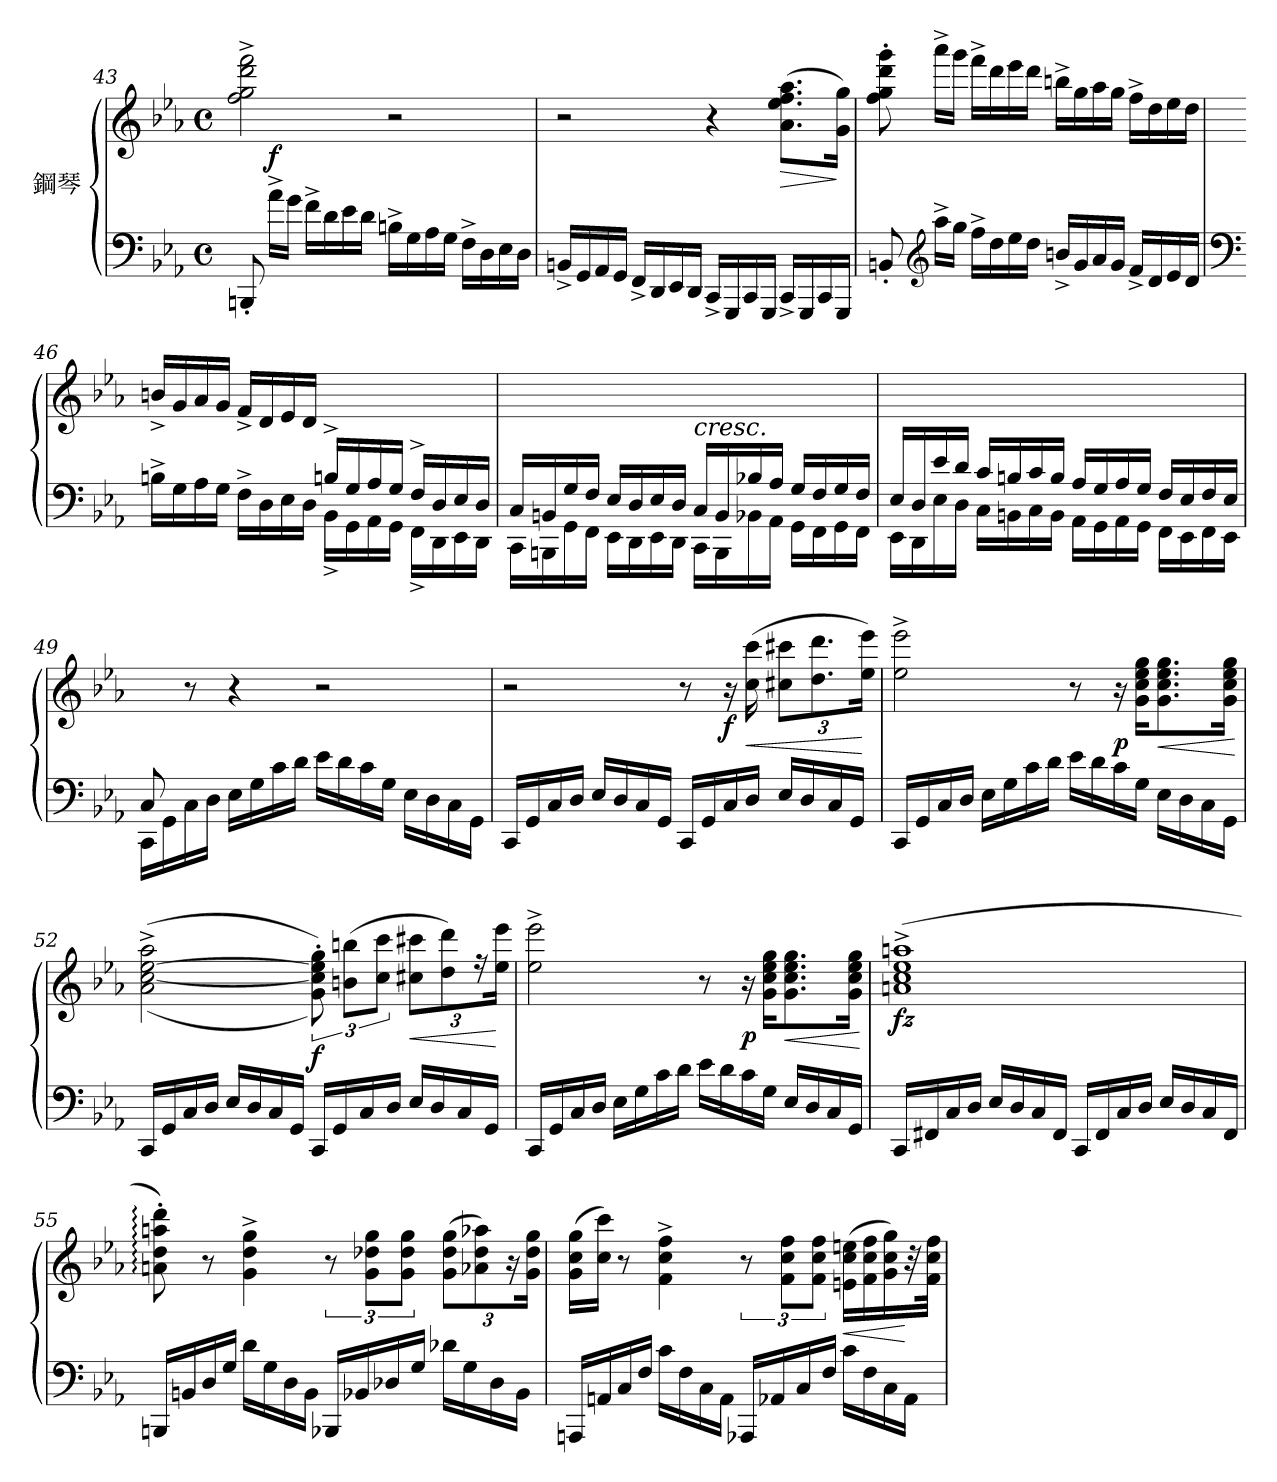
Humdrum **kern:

**kern	**kern	**dynam
*part1	*part1	*part1
*staff2	*staff1	*staff1/2
*I"鋼琴	*	*
!!LO:PB:g=z
*clefF4	*clefG2	*
*k[b-e-a-]	*k[b-e-a-]	*
*M4/4	*M4/4	*
*met(c)	*met(c)	*
=43	=43	=43
8BBBn'/	2ff\^ 2gg\^ 2ddd\^ 2fff\^	.
!	!	!LO:DY:a=2
16a-^\LL	.	f
16g\JJ	.	.
16f^\LL	.	.
16d\	.	.
16e-\	.	.
16d\JJ	.	.
16Bn^\LL	2r	.
16G\	.	.
16A-\	.	.
16G\JJ	.	.
16F^\LL	.	.
16D\	.	.
16E-\	.	.
16D\JJ	.	.
=44	=44	=44
16BBn^/LL	2r	.
16GG/	.	.
16AA-/	.	.
16GG/JJ	.	.
16FF^/LL	.	.
16DD/	.	.
16EE-/	.	.
16DD/JJ	.	.
16CC^/LL	4r	.
16GGG/	.	.
16CC/	.	.
16GGG/JJ	.	.
!	!	!LO:HP:b
16CC^/LL	(>8.a-\ 8.ee-\ 8.ff\ 8.aa-\L	>
16GGG/	.	.
16CC/	.	.
16GGG/JJ	16g\ 16gg\Jk)	]
=45	=45	=45
8BBn'/	8ff\' 8gg\' 8ddd\' 8ggg\'	.
*clefG2	*	*
16aa-^\LL	(>16aaa-^\LL	.
16gg\JJ	16ggg\JJ	.
16ff^\LL	16fff^\LL	.
16dd\	16ddd\	.
16ee-\	16eee-\	.
16dd\JJ	16ddd\JJ	.
16bn^/LL	16bbn^\LL	.
16g/	16gg\	.
16a-/	16aa-\	.
16g/JJ	16gg\JJ	.
16f^/LL	16ff^\LL	.
16d/	16dd\	.
16e-/	16ee-\	.
16d/JJ	16dd\JJ	.
!!LO:LB:g=z
=46	=46	=46
*clefF4	*	*
*^	*	*
2ryy	16Bn^\LL	16bn^/LL	.
.	16G\	16g/	.
.	16A-\	16a-/	.
.	16G\JJ	16g/JJ	.
.	16F^\LL	16f^/LL	.
.	16D\	16d/	.
.	16E-\	16e-/	.
.	16D\JJ	16d/JJ	.
16Bn^/LL	16BB-^\LL	2ryy	.
16G/	16GG\	.	.
16A-/	16AA-\	.	.
16G/JJ	16GG\JJ	.	.
16F^/LL	16FF^\LL	.	.
16D/	16DD\	.	.
16E-/	16EE-\	.	.
16D/JJ	16DD\JJ	.	.
=47	=47	=47	=47
16C/LL	16CC\LL	1ryy	.
16BBn/)	16BBBn\	.	.
16G/	16GG\	.	.
16F/JJ	16FF\JJ	.	.
16E-/LL	16EE-\LL	.	.
16D/	16DD\	.	.
16E-/	16EE-\	.	.
16D/JJ	16DD\JJ	.	.
!LO:TX:a:i:t=cresc.	!	!	!
16C/LL	16CC\LL	.	.
16BB/	16BBB\	.	.
16B-X/	16BB-X\	.	.
16A-/JJ	16AA-\JJ	.	.
16G/LL	16GG\LL	.	.
16F/	16FF\	.	.
16G/	16GG\	.	.
16F/JJ	16FF\JJ	.	.
=48	=48	=48	=48
16E-/LL	16EE-\LL	1ryy	.
16D/	16DD\	.	.
16e-/	16E-\	.	.
16d/JJ	16D\JJ	.	.
16c/LL	16C\LL	.	.
16Bn/	16BBn\	.	.
16c/	16C\	.	.
16B/JJ	16BB\JJ	.	.
16A-/LL	16AA-\LL	.	.
16G/	16GG\	.	.
16A-/	16AA-\	.	.
16G/JJ	16GG\JJ	.	.
16F/LL	16FF\LL	.	.
16E-/	16EE-\	.	.
16F/	16FF\	.	.
16E-/JJ	16EE-\JJ	.	.
!!LO:LB:g=z
=49	=49	=49	=49
8C/	16CC\LL	8ryy	.
.	16GG\	.	.
2..ryy	16C\	8r	.
.	16D\JJ	.	.
.	16E-\LL	4r	.
.	16G\	.	.
.	16c\	.	.
.	16d\JJ	.	.
.	16e-\LL	2r	.
.	16d\	.	.
.	16c\	.	.
.	16G\JJ	.	.
.	16E-\LL	.	.
.	16D\	.	.
.	16C\	.	.
.	16GG\JJ	.	.
*v	*v	*	*
=50	=50	=50
16CC/LL	2r	.
16GG/	.	.
16C/	.	.
16D/JJ	.	.
16E-/LL	.	.
16D/	.	.
16C/	.	.
16GG/JJ	.	.
16CC/LL	8r	.
16GG/	.	.
!	!	!LO:DY:b
16C/	16r	f
!	!	!LO:HP:b
16D/JJ	(>16cc\ 16ccc\	<
*	*Xbrackettup	*
16E-/LL	12cc#X\ 12ccc#X\L	.
16D/	.	.
.	12.dd\ 12.ddd\	.
16C/	.	.
16GG/JJ	.	.
.	24ee-\ 24eee-\Jk)	[
=51	=51	=51
16CC/LL	2ee-\^ 2eee-\^	.
16GG/	.	.
16C/	.	.
16D/JJ	.	.
16E-\LL	.	.
16G\	.	.
16c\	.	.
16d\JJ	.	.
16e-\LL	8r	.
16d\	.	.
!	!	!LO:DY:b
16c\	16r	p
16G\JJ	16g\ 16cc\ 16ee-\ 16gg\KL	.
!	!	!LO:HP:b
16E-\LL	8.g\ 8.cc\ 8.ee-\ 8.gg\	<
16D\	.	.
16C\	.	.
16GG\JJ	16g\ 16cc\ 16ee-\ 16gg\Jk	.
.	.	[
!!LO:LB:g=z
=52	=52	=52
16CC/LL	(>(<2a-\^ [2cc\^ [2ee-\^ 2aa-\^	.
16GG/	.	.
16C/	.	.
16D/JJ	.	.
16E-/LL	.	.
16D/	.	.
16C/	.	.
16GG/JJ	.	.
*	*brackettup	*
!	!	!LO:DY:a=2
16CC/LL	12g\' 12cc\]' 12ee-\]' 12gg\'))	f
16GG/	.	.
.	(>12bn\ 12bbn\L	.
16C/	.	.
.	12cc\ 12ccc\J	.
16D/JJ	.	.
!	!	!LO:HP:b
16E-/LL	12cc#X\ 12ccc#X\L	<
16D/	.	.
.	12dd\ 12ddd\)	.
16C/	.	.
.	24r	.
16GG/JJ	.	.
.	24ee-\ 24eee-\Jk	[
=53	=53	=53
16CC/LL	2ee-\^ 2eee-\^	.
16GG/	.	.
16C/	.	.
16D/JJ	.	.
16E-\LL	.	.
16G\	.	.
16c\	.	.
16d\JJ	.	.
16e-\LL	8r	.
16d\	.	.
!	!	!LO:DY:b
16c\	16r	p
16G\JJ	16g\ 16cc\ 16ee-\ 16gg\KL	.
!	!	!LO:HP:b
16E-/LL	8.g\ 8.cc\ 8.ee-\ 8.gg\	<
16D/	.	.
16C/	.	.
16GG/JJ	16g\ 16cc\ 16ee-\ 16gg\Jk	.
.	.	[
=54	=54	=54
!	!	!LO:DY:b
16CC/LL	(>1an^ 1cc^ 1ee-^ 1aan^	fz
16FF#X/	.	.
16C/	.	.
16D/JJ	.	.
16E-/LL	.	.
16D/	.	.
16C/	.	.
16FF#/JJ	.	.
16CC/LL	.	.
16FF#/	.	.
16C/	.	.
16D/JJ	.	.
16E-/LL	.	.
16D/	.	.
16C/	.	.
16FF#/JJ	.	.
!!LO:LB:g=z
=55	=55	=55
16BBBn/LL	8an\:' 8dd\:' 8aan\:' 8ddd\:')	.
16BBn/	.	.
16D/	8r	.
16G/JJ	.	.
16d\LL	4g\^ 4dd\^ 4gg\^	.
16G\	.	.
16D\	.	.
16BB\JJ	.	.
16BBB-X/LL	12r	.
16BB-X/	.	.
.	12g\ 12dd-X\ 12gg\L	.
16D-X/	.	.
.	12g\ 12dd-\ 12gg\J	.
16G/JJ	.	.
16d-X\LL	(>12g\ 12dd-\ 12gg\L	.
16G\	.	.
.	12a-X\ 12dd-\ 12aa-X\)	.
16D-\	.	.
.	24r	.
16BB-\JJ	.	.
.	24g\ 24dd-\ 24gg\Jk	.
=56	=56	=56
16AAAn/LL	(>16g\ 16cc\ 16gg\LL	.
16AAn/	16cc\ 16ccc\JJ)	.
16C/	8r	.
16F/JJ	.	.
16c\LL	4f\^ 4cc\^ 4ff\^	.
16F\	.	.
16C\	.	.
16AA\JJ	.	.
16AAA-X/LL	12r	.
16AA-X/	.	.
.	12f\ 12cc\ 12ff\L	.
16C/	.	.
.	12f\ 12cc\ 12ff\J	.
16F/JJ	.	.
!	!	!LO:HP:b
16c\LL	(>16en\ 16cc\ 16een\LL	<
16F\	16f\ 16cc\ 16ff\	.
16C\	16g\ 16cc\ 16gg\)	.
16AA-\JJ	32r	[
.	32f\ 32cc\ 32ff\JJk	.
=	=	=
*-	*-	*-
